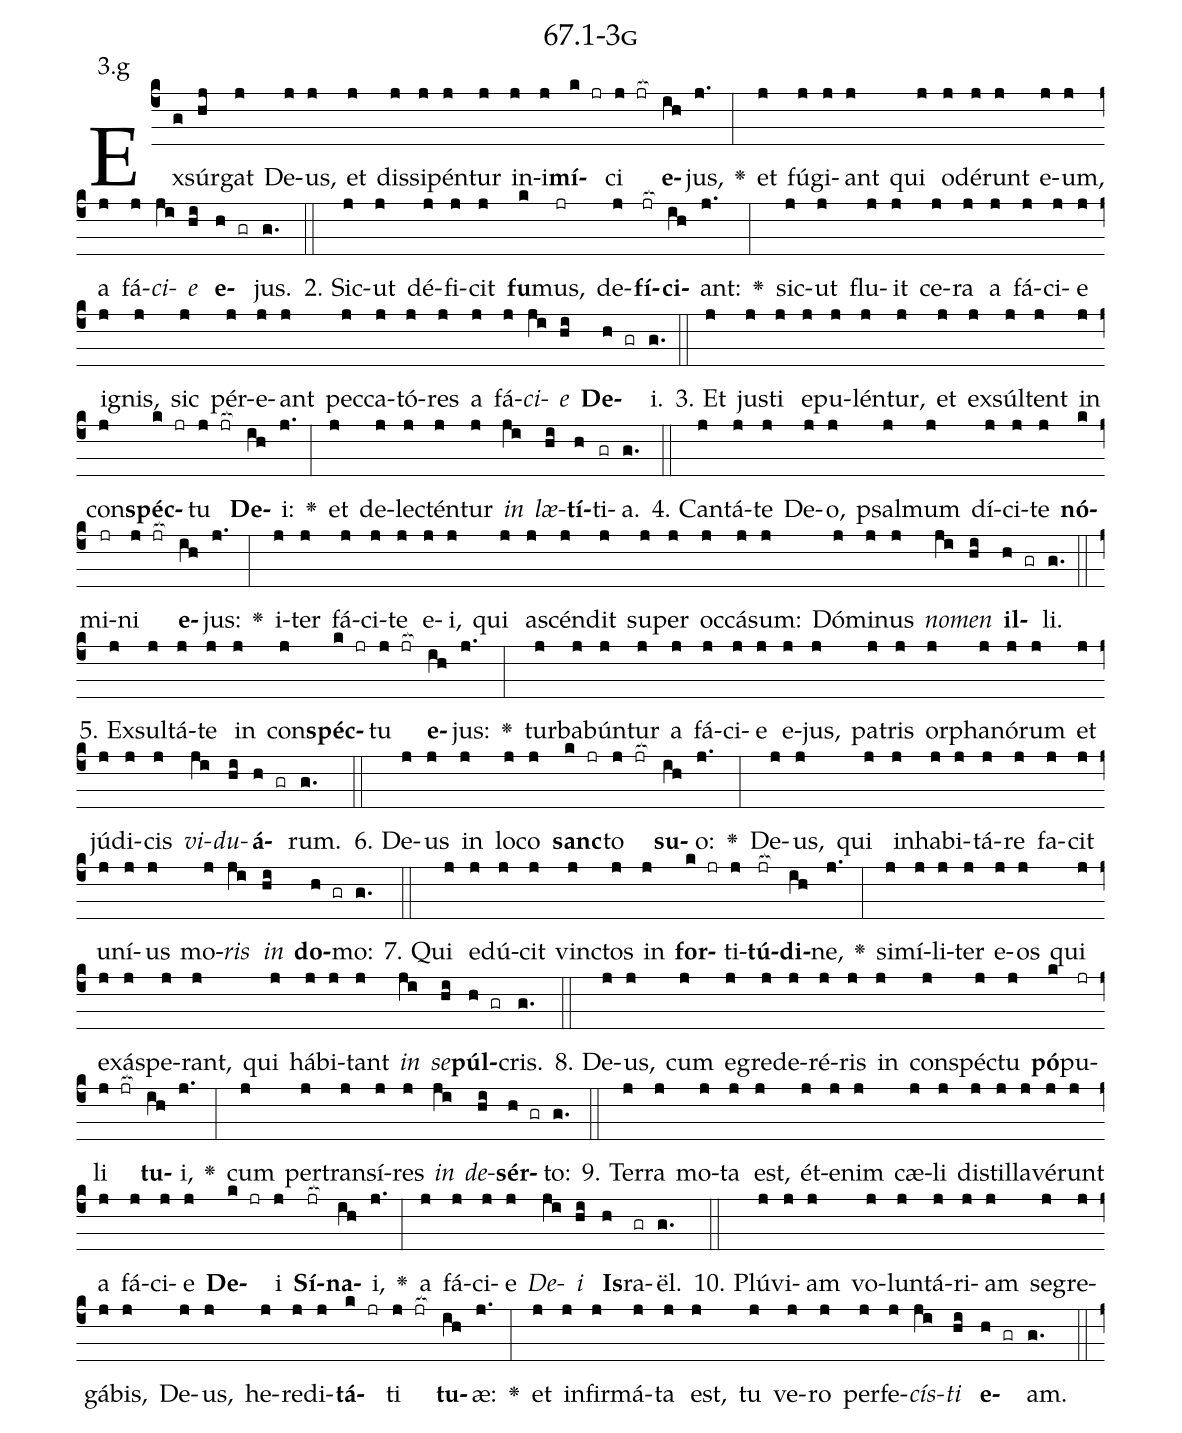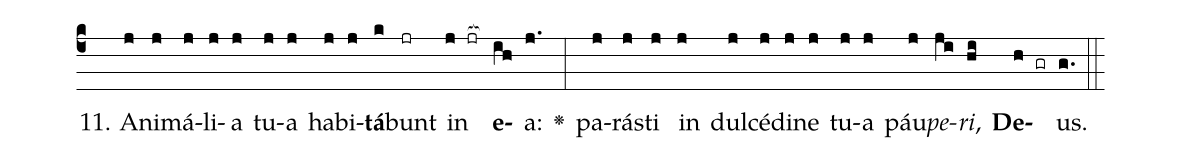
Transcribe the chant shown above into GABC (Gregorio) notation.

name: 67.1-3g;
annotation: 3.g;
%%
(c4)Ex(g)súr(hj)gat(j) De(j)us,(j) et(j) dis(j)si(j)pén(j)tur(j) in(j)i(j)<b>mí</b>(k jr)ci(j jr[ocb:1{]) <b>e</b>(ih[ocb:0}])jus,(j.) <v>\greheightstar</v>(:) et(j) fú(j)gi(j)ant(j) qui(j) o(j)dé(j)runt(j) e(j)um,(j) a(j) fá(j)<i>ci</i>(ji)<i>e</i>(hi) <b>e</b>(h gr)jus.(g.) (::)
2. Sic(j)ut(j) dé(j)fi(j)cit(j) <b>fu</b>(k)mus,(jr) de(j)<b>fí</b>(jr[ocb:1{])<b>ci</b>(ih[ocb:0}])ant:(j.) <v>\greheightstar</v>(:) sic(j)ut(j) flu(j)it(j) ce(j)ra(j) a(j) fá(j)ci(j)e(j) i(j)gnis,(j) sic(j) pér(j)e(j)ant(j) pec(j)ca(j)tó(j)res(j) a(j) fá(j)<i>ci</i>(ji)<i>e</i>(hi) <b>De</b>(h gr)i.(g.) (::)
3. Et(j) jus(j)ti(j) e(j)pu(j)lén(j)tur,(j) et(j) ex(j)súl(j)tent(j) in(j) con(j)<b>spéc</b>(k jr)tu(j jr[ocb:1{]) <b>De</b>(ih[ocb:0}])i:(j.) <v>\greheightstar</v>(:) et(j) de(j)lec(j)tén(j)tur(j) <i>in</i>(ji) <i>læ</i>(hi)<b>tí</b>(h)ti(gr)a.(g.) (::)
4. Can(j)tá(j)te(j) De(j)o,(j) psal(j)mum(j) dí(j)ci(j)te(j) <b>nó</b>(k)mi(jr)ni(j jr[ocb:1{]) <b>e</b>(ih[ocb:0}])jus:(j.) <v>\greheightstar</v>(:) i(j)ter(j) fá(j)ci(j)te(j) e(j)i,(j) qui(j) a(j)scén(j)dit(j) su(j)per(j) oc(j)cá(j)sum:(j) Dó(j)mi(j)nus(j) <i>no</i>(ji)<i>men</i>(hi) <b>il</b>(h gr)li.(g.) (::)
5. Ex(j)sul(j)tá(j)te(j) in(j) con(j)<b>spéc</b>(k jr)tu(j jr[ocb:1{]) <b>e</b>(ih[ocb:0}])jus:(j.) <v>\greheightstar</v>(:) tur(j)ba(j)bún(j)tur(j) a(j) fá(j)ci(j)e(j) e(j)jus,(j) pa(j)tris(j) or(j)pha(j)nó(j)rum(j) et(j) jú(j)di(j)cis(j) <i>vi</i>(ji)<i>du</i>(hi)<b>á</b>(h gr)rum.(g.) (::)
6. De(j)us(j) in(j) lo(j)co(j) <b>sanc</b>(k jr)to(j jr[ocb:1{]) <b>su</b>(ih[ocb:0}])o:(j.) <v>\greheightstar</v>(:) De(j)us,(j) qui(j) in(j)ha(j)bi(j)tá(j)re(j) fa(j)cit(j) u(j)ní(j)us(j) mo(j)<i>ris</i>(ji) <i>in</i>(hi) <b>do</b>(h gr)mo:(g.) (::)
7. Qui(j) e(j)dú(j)cit(j) vinc(j)tos(j) in(j) <b>for</b>(k jr)ti(j)<b>tú</b>(jr[ocb:1{])<b>di</b>(ih[ocb:0}])ne,(j.) <v>\greheightstar</v>(:) si(j)mí(j)li(j)ter(j) e(j)os(j) qui(j) ex(j)ás(j)pe(j)rant,(j) qui(j) há(j)bi(j)tant(j) <i>in</i>(ji) <i>se</i>(hi)<b>púl</b>(h gr)cris.(g.) (::)
8. De(j)us,(j) cum(j) e(j)gre(j)de(j)ré(j)ris(j) in(j) con(j)spéc(j)tu(j) <b>pó</b>(k)pu(jr)li(j jr[ocb:1{]) <b>tu</b>(ih[ocb:0}])i,(j.) <v>\greheightstar</v>(:) cum(j) per(j)trans(j)í(j)res(j) <i>in</i>(ji) <i>de</i>(hi)<b>sér</b>(h gr)to:(g.) (::)
9. Ter(j)ra(j) mo(j)ta(j) est,(j) ét(j)e(j)nim(j) cæ(j)li(j) di(j)stil(j)la(j)vé(j)runt(j) a(j) fá(j)ci(j)e(j) <b>De</b>(k jr)i(j) <b>Sí</b>(jr[ocb:1{])<b>na</b>(ih[ocb:0}])i,(j.) <v>\greheightstar</v>(:) a(j) fá(j)ci(j)e(j) <i>De</i>(ji)<i>i</i>(hi) <b>Is</b>(h)ra(gr)ël.(g.) (::)
10. Plú(j)vi(j)am(j) vo(j)lun(j)tá(j)ri(j)am(j) se(j)gre(j)gá(j)bis,(j) De(j)us,(j) he(j)re(j)di(j)<b>tá</b>(k jr)ti(j jr[ocb:1{]) <b>tu</b>(ih[ocb:0}])æ:(j.) <v>\greheightstar</v>(:) et(j) in(j)fir(j)má(j)ta(j) est,(j) tu(j) ve(j)ro(j) per(j)fe(j)<i>cís</i>(ji)<i>ti</i>(hi) <b>e</b>(h gr)am.(g.) (::)
11. A(j)ni(j)má(j)li(j)a(j) tu(j)a(j) ha(j)bi(j)<b>tá</b>(k)bunt(jr) in(j jr[ocb:1{]) <b>e</b>(ih[ocb:0}])a:(j.) <v>\greheightstar</v>(:) pa(j)rás(j)ti(j) in(j) dul(j)cé(j)di(j)ne(j) tu(j)a(j) páu(j)<i>pe</i>(ji)<i>ri</i>,(hi) <b>De</b>(h gr)us.(g.) (::)
